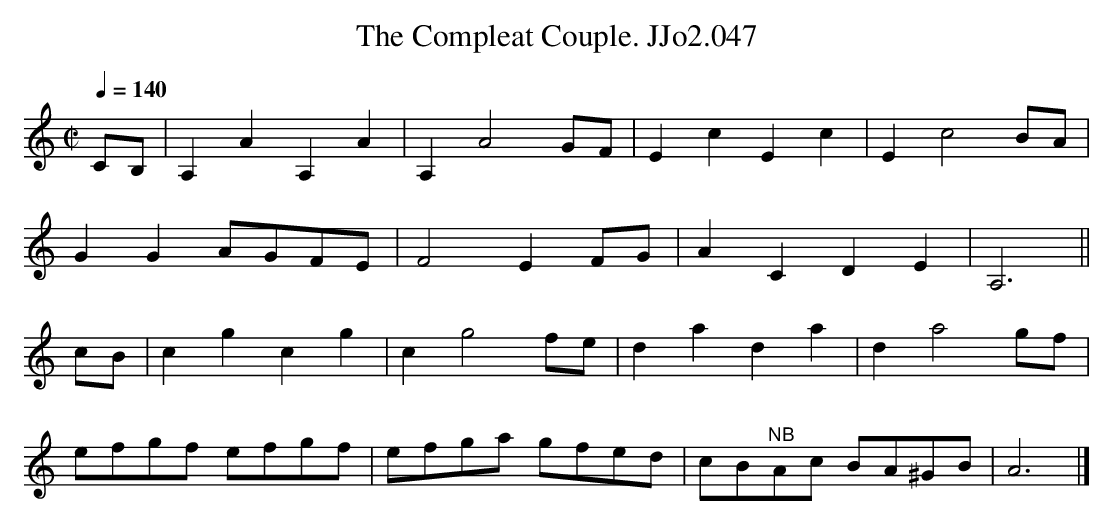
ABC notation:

X:1
T:Compleat Couple. JJo2.047, The
M:C|
L:1/4
Q:1/4=140
K:Am
C/B,/|A,AA,A|A,A2G/F/|EcEc|Ec2B/A/|
GGA/G/F/E/|F2EF/G/|ACDE|A,3||
c/B/|cgcg|cg2f/e/|dada|da2g/f/|
e/f/g/f/ e/f/g/f/|e/f/g/a/ g/f/e/d/|c/B/"^NB"A/c/ B/A/^G/B/|A3|]
